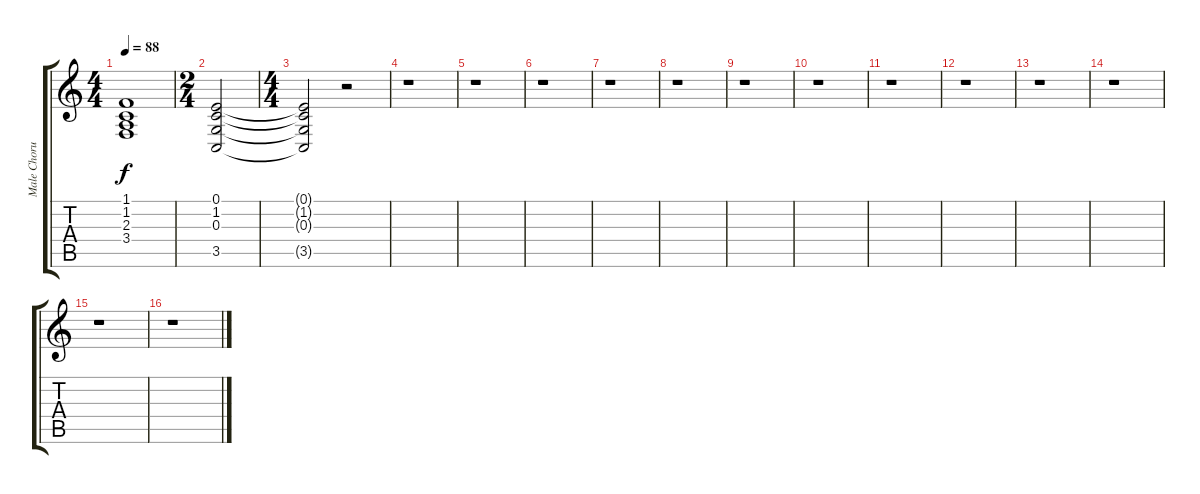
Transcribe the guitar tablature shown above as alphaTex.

\track ("Male Chorus" "Male Choru") {instrument pad4choir}
\staff {score tabs}
\tuning (E4 B3 G3 D3 A2 E2) {hide}
\ts (4 4)
\tempo 88
\clef g2
\ks c
(1.1 1.2 2.3 3.4).1{dy f} |
\ts (2 4)
(0.1 1.2 0.3 3.5).2{volume 0} |
\ts (4 4)
(0.1{t} 1.2{t} 0.3{t} 3.5{t}).2 r.2 |
r.1 |
r.1 |
r.1 |
r.1 |
r.1 |
r.1 |
r.1 |
r.1 |
r.1 |
r.1 |
r.1 |
r.1 |
r.1
